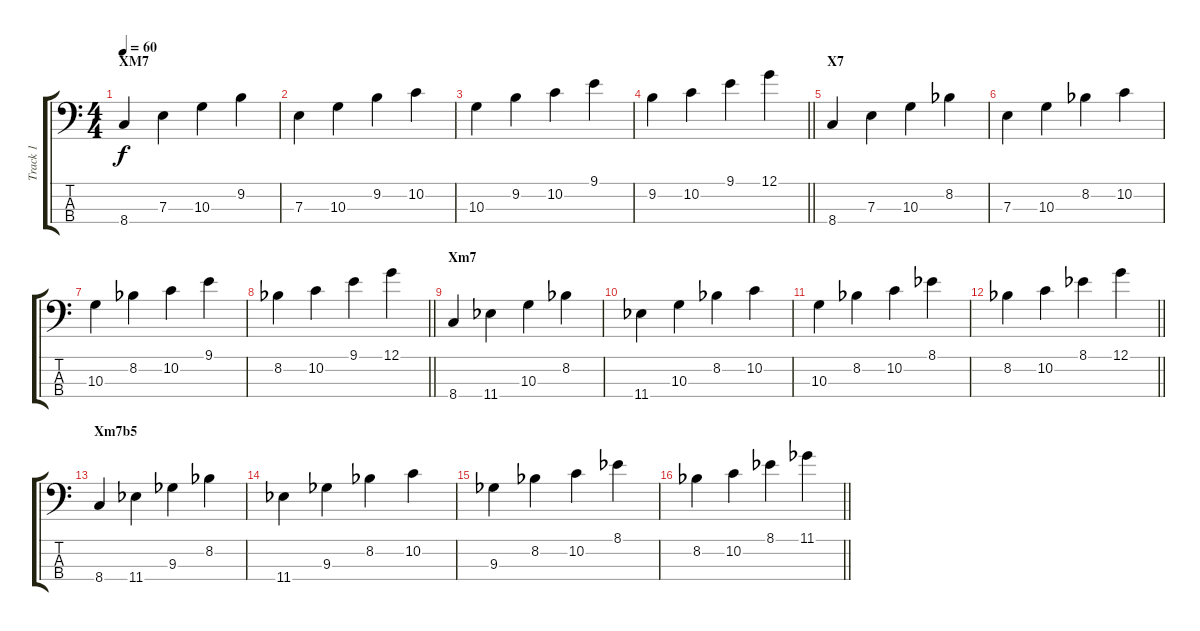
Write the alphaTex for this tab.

\track ("Track 1" "Track 1") {instrument electricbassfinger}
\staff {score tabs}
\tuning (G2 D2 A1 E1) {hide}
\ts (4 4)
\section ("" "XM7")
\tempo 60
\clef f4
\ks c
8.4.4{dy f instrument electricbassfinger} 7.3.4 10.3.4 9.2.4 |
7.3.4 10.3.4 9.2.4 10.2.4 |
10.3.4 9.2.4 10.2.4 9.1.4 |
\barLineRight lightlight
9.2.4 10.2.4 9.1.4 12.1.4 |
\section ("" "X7")
8.4.4 7.3.4 10.3.4 8.2{acc b}.4 |
7.3.4 10.3.4 8.2{acc b}.4 10.2.4 |
10.3.4 8.2{acc b}.4 10.2.4 9.1.4 |
\barLineRight lightlight
8.2{acc b}.4 10.2.4 9.1.4 12.1.4 |
\section ("" "Xm7")
8.4.4 11.4{acc b}.4 10.3.4 8.2{acc b}.4 |
11.4{acc b}.4 10.3.4 8.2{acc b}.4 10.2.4 |
10.3.4 8.2{acc b}.4 10.2.4 8.1{acc b}.4 |
\barLineRight lightlight
8.2{acc b}.4 10.2.4 8.1{acc b}.4 12.1.4 |
\section ("" "Xm7b5")
8.4.4 11.4{acc b}.4 9.3{acc b}.4 8.2{acc b}.4 |
11.4{acc b}.4 9.3{acc b}.4 8.2{acc b}.4 10.2.4 |
9.3{acc b}.4 8.2{acc b}.4 10.2.4 8.1{acc b}.4 |
\barLineRight lightlight
8.2{acc b}.4 10.2.4 8.1{acc b}.4 11.1{acc b}.4
